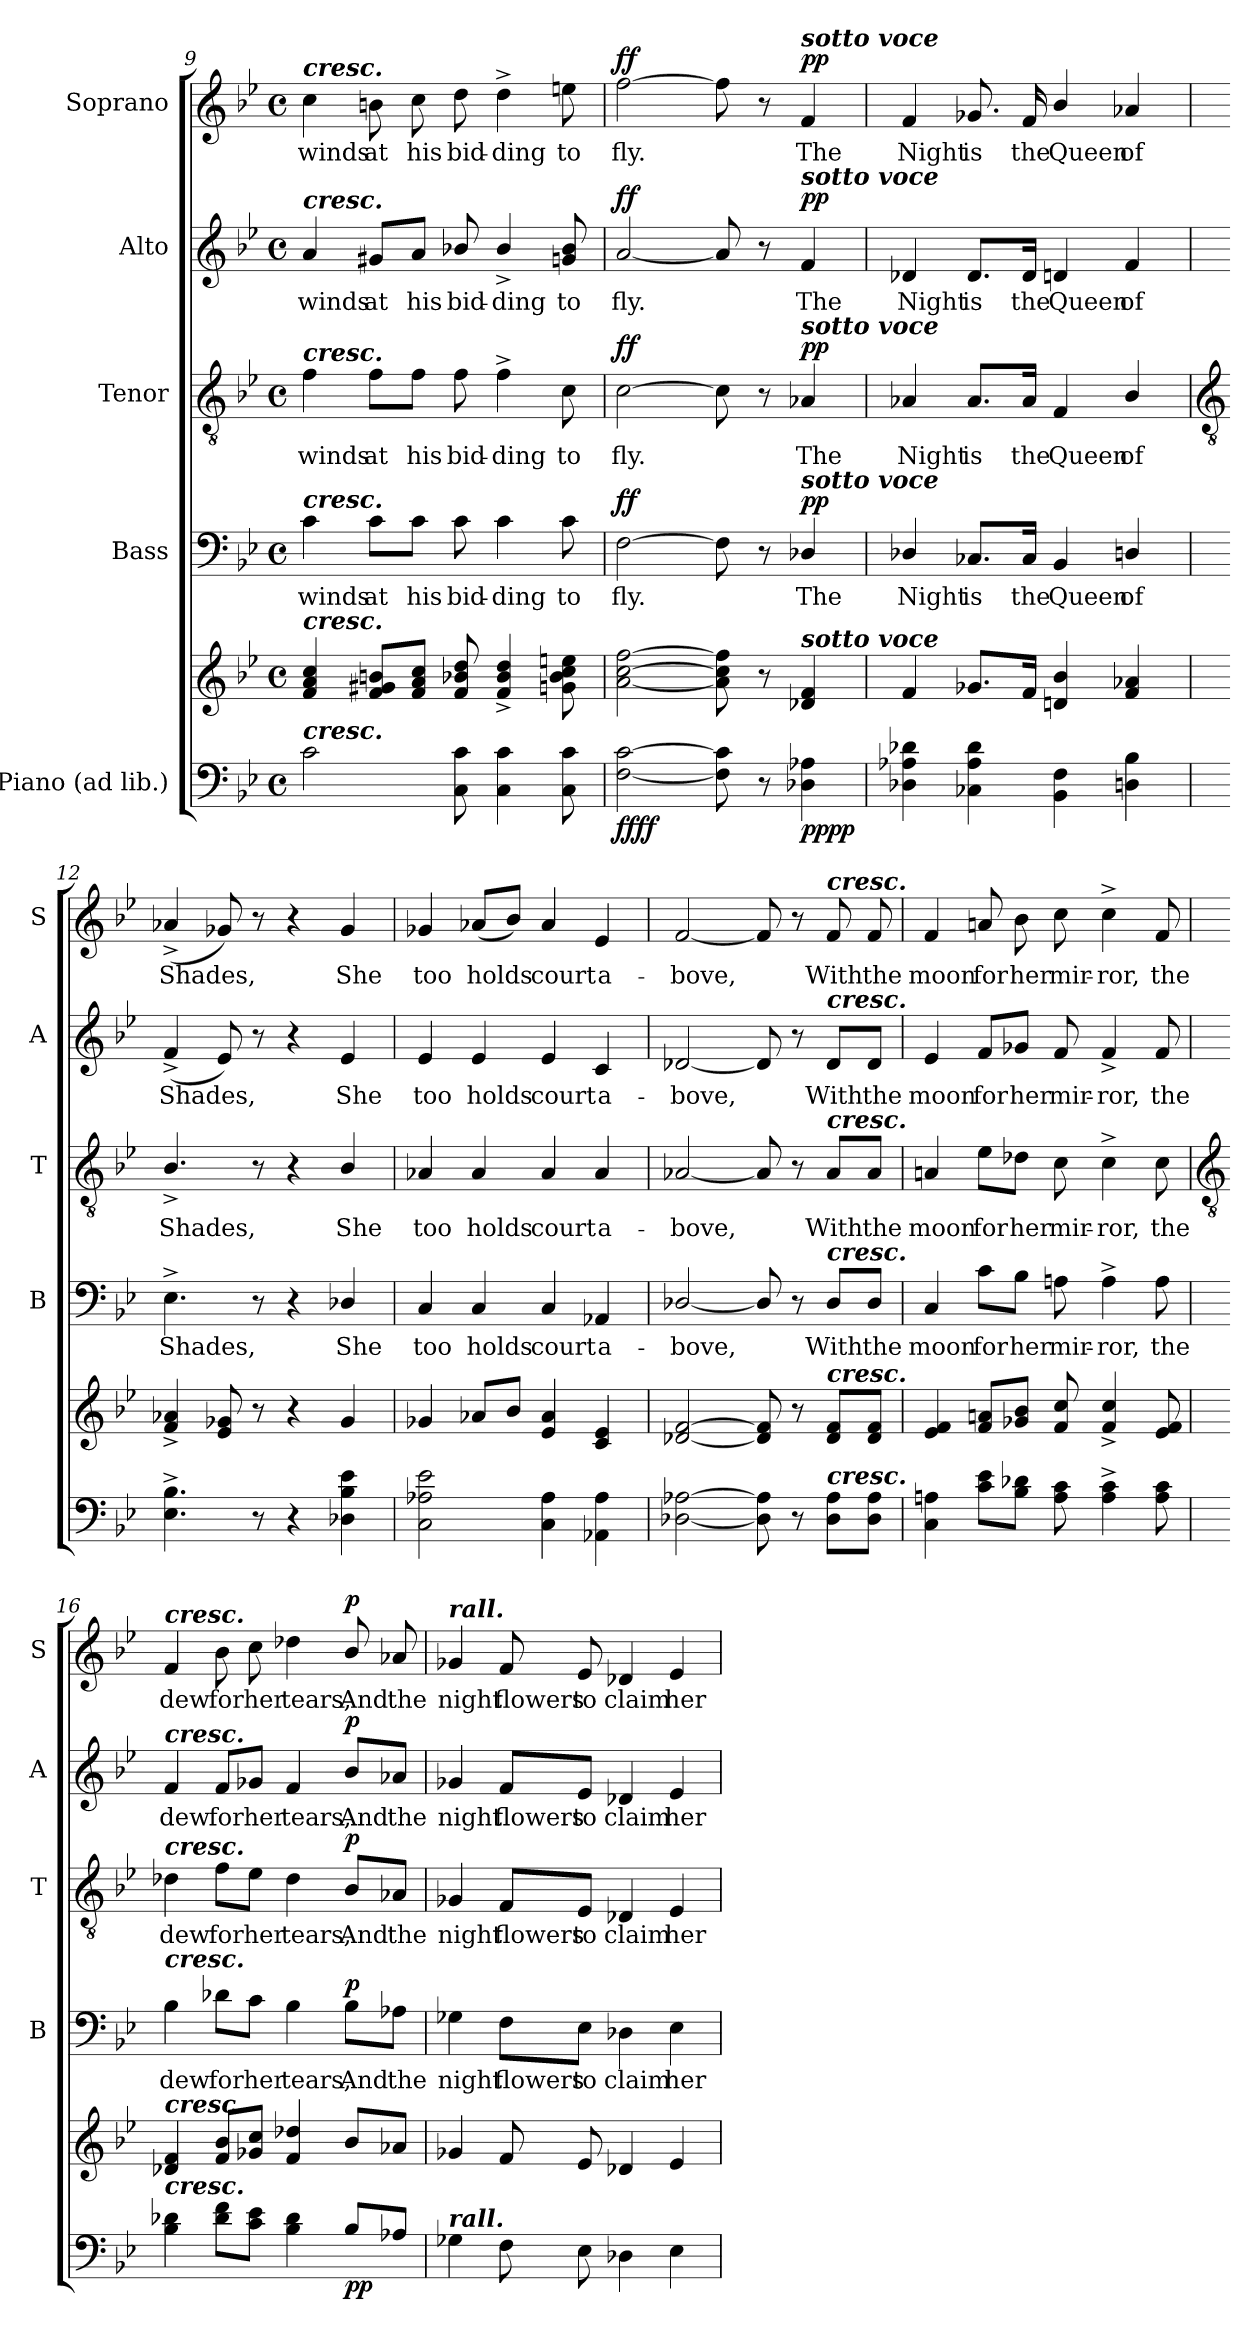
**kern	**kern	**dynam	**kern	**text	**dynam	**kern	**text	**dynam	**kern	**text	**dynam	**kern	**text	**dynam
*part5	*part5	*part5	*part4	*part4	*part4	*part3	*part3	*part3	*part2	*part2	*part2	*part1	*part1	*part1
*staff6	*staff5	*staff5/6	*staff4	*staff4	*staff4	*staff3	*staff3	*staff3	*staff2	*staff2	*staff2	*staff1	*staff1	*staff1
*I"Piano (ad lib.)	*	*	*I"Bass	*	*	*I"Tenor	*	*	*I"Alto	*	*	*I"Soprano	*	*
*	*	*	*I'B	*	*	*I'T	*	*	*I'A	*	*	*I'S	*	*
*clefF4	*clefG2	*	*clefF4	*	*	*clefGv2	*	*	*clefG2	*	*	*clefG2	*	*
*k[b-e-]	*k[b-e-]	*	*k[b-e-]	*	*	*k[b-e-]	*	*	*k[b-e-]	*	*	*k[b-e-]	*	*
*B-:	*B-:	*	*B-:	*	*	*B-:	*	*	*B-:	*	*	*B-:	*	*
*M4/4	*M4/4	*	*M4/4	*	*	*M4/4	*	*	*M4/4	*	*	*M4/4	*	*
*met(c)	*met(c)	*	*met(c)	*	*	*met(c)	*	*	*met(c)	*	*	*met(c)	*	*
=9	=9	=9	=9	=9	=9	=9	=9	=9	=9	=9	=9	=9	=9	=9
!	!	!	!	!	!	!	!	!	!	!	!	!LO:TX:a:Bi:t=cresc.	!	!
!	!	!	!	!	!	!	!	!	!LO:TX:a:Bi:t=cresc.	!	!	!	!	!
!	!	!	!	!	!	!LO:TX:a:Bi:t=cresc.	!	!	!	!	!	!	!	!
!	!	!	!LO:TX:a:Bi:t=cresc.	!	!	!	!	!	!	!	!	!	!	!
!	!LO:TX:a:Bi:t=cresc.	!	!	!	!	!	!	!	!	!	!	!	!	!
!LO:TX:a:Bi:t=cresc.	!	!	!	!	!	!	!	!	!	!	!	!	!	!
!	!	!	!	!LO:LY:b	!	!	!LO:LY:b	!	!	!LO:LY:b	!	!	!LO:LY:b	!
2c	4f 4a 4cc	.	4c	winds	.	4f	winds	.	4a	winds	.	4cc	winds	.
!	!	!	!	!LO:LY:b	!	!	!LO:LY:b	!	!	!LO:LY:b	!	!	!LO:LY:b	!
.	8f 8g#X 8bnL	.	8c\L	at	.	8f\L	at	.	8g#X/L	at	.	8bn	at	.
!	!	!	!	!LO:LY:b	!	!	!LO:LY:b	!	!	!LO:LY:b	!	!	!LO:LY:b	!
.	8f 8a 8ccJ	.	8c\J	his	.	8f\J	his	.	8a/J	his	.	8cc	his	.
!	!	!	!	!LO:LY:b	!	!	!LO:LY:b	!	!	!LO:LY:b	!	!	!LO:LY:b	!
8C 8c	8f 8b-X 8dd	.	8c	bid-	.	8f\	bid-	.	8b-X/	bid-	.	8dd	bid-	.
!	!	!	!	!LO:LY:b	!	!	!LO:LY:b	!	!	!LO:LY:b	!	!	!LO:LY:b	!
4C 4c	4f^ 4b-^ 4dd^	.	4c	-ding	.	4f^\	-ding	.	4b-^/	-ding	.	4dd^	-ding	.
!	!	!	!	!LO:LY:b	!	!	!LO:LY:b	!	!	!LO:LY:b	!	!	!LO:LY:b	!
8C 8c	8gn 8b- 8cc 8een	.	8c	to	.	8c	to	.	8gn 8b-	to	.	8een	to	.
=10	=10	=10	=10	=10	=10	=10	=10	=10	=10	=10	=10	=10	=10	=10
!	!	!LO:DY:b=2	!	!LO:LY:b	!	!	!LO:LY:b	!	!	!LO:LY:b	!	!	!LO:LY:b	!
!	!	!LO:DY:n=1:b	!	!	!LO:DY:b	!	!	!LO:DY:b	!	!	!LO:DY:b	!	!	!LO:DY:b
[2F [2c	[2a [2cc [2ff	ff ff	[2F	fly.	ff	[2c	fly.	ff	[2a	fly.	ff	[2ff	fly.	ff
8F] 8c]	8a] 8cc] 8ff]	.	8F]	.	.	8c]	.	.	8a]	.	.	8ff]	.	.
8r	8r	.	8r	.	.	8r	.	.	8r	.	.	8r	.	.
!	!	!	!	!	!	!	!	!	!	!	!	!LO:TX:a:Bi:t=sotto voce	!	!
!	!	!	!	!	!	!	!	!	!LO:TX:a:Bi:t=sotto voce	!	!	!	!	!
!	!	!	!	!	!	!LO:TX:a:Bi:t=sotto voce	!	!	!	!	!	!	!	!
!	!	!	!LO:TX:a:Bi:t=sotto voce	!	!	!	!	!	!	!	!	!	!	!
!	!LO:TX:a:Bi:t=sotto voce	!	!	!	!	!	!	!	!	!	!	!	!	!
!	!	!LO:DY:n=2:b=2	!	!LO:LY:b	!	!	!LO:LY:b	!	!	!LO:LY:b	!	!	!LO:LY:b	!
!	!	!LO:DY:n=3:b	!	!	!LO:DY:b	!	!	!LO:DY:b	!	!	!LO:DY:b	!	!	!LO:DY:b
4D-X\ 4A-X\	4d-X 4f	pp pp	4D-X/	The	pp	4A-X	The	pp	4f	The	pp	4f	The	pp
=11	=11	=11	=11	=11	=11	=11	=11	=11	=11	=11	=11	=11	=11	=11
!	!	!	!	!LO:LY:b	!	!	!LO:LY:b	!	!	!LO:LY:b	!	!	!LO:LY:b	!
4D-X\ 4A-X\ 4d-X\	4f	.	4D-X/	Night	.	4A-X	Night	.	4d-X	Night	.	4f	Night	.
!	!	!	!	!LO:LY:b	!	!	!LO:LY:b	!	!	!LO:LY:b	!	!	!LO:LY:b	!
4C-X 4A- 4d-	8.g-XL	.	8.C-X/L	is	.	8.A-/L	is	.	8.d-/L	is	.	8.g-X	is	.
!	!	!	!	!LO:LY:b	!	!	!LO:LY:b	!	!	!LO:LY:b	!	!	!LO:LY:b	!
.	16fJ	.	16C-/Jk	the	.	16A-/Jk	the	.	16d-/Jk	the	.	16f	the	.
!	!	!	!	!LO:LY:b	!	!	!LO:LY:b	!	!	!LO:LY:b	!	!	!LO:LY:b	!
4BB- 4F	4dn/ 4b-/	.	4BB-	Queen	.	4F	Queen	.	4dn	Queen	.	4b-/	Queen	.
!	!	!	!	!LO:LY:b	!	!	!LO:LY:b	!	!	!LO:LY:b	!	!	!LO:LY:b	!
4Dn\ 4B-\	4f 4a-X	.	4Dn/	of	.	4B-/	of	.	4f	of	.	4a-X	of	.
!!LO:LB:g=z
=12	=12	=12	=12	=12	=12	=12	=12	=12	=12	=12	=12	=12	=12	=12
*	*	*	*	*	*	*clefGv2	*	*	*	*	*	*	*	*
!	!	!	!	!LO:LY:b	!	!	!LO:LY:b	!	!	!LO:LY:b	!	!	!LO:LY:b	!
4.E-\^ 4.B-\^	4f^ 4a-X^	.	4.E-^\	Shades,	.	4.B-^/	Shades,	.	(<4f^	Shades,	.	(<4a-X^	Shades,	.
.	8e- 8g-X	.	.	.	.	.	.	.	8e-)	.	.	8g-X)	.	.
8r	8r	.	8r	.	.	8r	.	.	8r	.	.	8r	.	.
4r	4r	.	4r	.	.	4r	.	.	4r	.	.	4r	.	.
!	!	!	!	!LO:LY:b	!	!	!LO:LY:b	!	!	!LO:LY:b	!	!	!LO:LY:b	!
4D-X\ 4B-\ 4e-\	4g-	.	4D-X/	She	.	4B-/	She	.	4e-	She	.	4g-	She	.
=13	=13	=13	=13	=13	=13	=13	=13	=13	=13	=13	=13	=13	=13	=13
!	!	!	!	!LO:LY:b	!	!	!LO:LY:b	!	!	!LO:LY:b	!	!	!LO:LY:b	!
2C 2A-X 2e-	4g-X	.	4C	too	.	4A-X	too	.	4e-	too	.	4g-X	too	.
!	!	!	!	!LO:LY:b	!	!	!LO:LY:b	!	!	!LO:LY:b	!	!	!LO:LY:b	!
.	8a-XL	.	4C	holds	.	4A-	holds	.	4e-	holds	.	(<8a-XL	holds	.
.	8b-J	.	.	.	.	.	.	.	.	.	.	8b-J)	.	.
!	!	!	!	!LO:LY:b	!	!	!LO:LY:b	!	!	!LO:LY:b	!	!	!LO:LY:b	!
4C 4A-	4e- 4a-	.	4C	court	.	4A-	court	.	4e-	court	.	4a-	court	.
!	!	!	!	!LO:LY:b	!	!	!LO:LY:b	!	!	!LO:LY:b	!	!	!LO:LY:b	!
4AA-X 4A-	4c 4e-	.	4AA-X	a-	.	4A-	a-	.	4c	a-	.	4e-	a-	.
=14	=14	=14	=14	=14	=14	=14	=14	=14	=14	=14	=14	=14	=14	=14
!	!	!	!	!LO:LY:b	!	!	!LO:LY:b	!	!	!LO:LY:b	!	!	!LO:LY:b	!
[2D-X\ [2A-X\	[2d-X [2f	.	[2D-X/	-bove,	.	[2A-X	-bove,	.	[2d-X	-bove,	.	[2f	-bove,	.
8D-\] 8A-\]	8d-] 8f]	.	8D-/]	.	.	8A-]	.	.	8d-]	.	.	8f]	.	.
8r	8r	.	8r	.	.	8r	.	.	8r	.	.	8r	.	.
!	!	!	!	!	!	!	!	!	!	!	!	!LO:TX:a:Bi:t=cresc.	!	!
!	!	!	!	!	!	!	!	!	!LO:TX:a:Bi:t=cresc.	!	!	!	!	!
!	!	!	!	!	!	!LO:TX:a:Bi:t=cresc.	!	!	!	!	!	!	!	!
!	!	!	!LO:TX:a:Bi:t=cresc.	!	!	!	!	!	!	!	!	!	!	!
!	!LO:TX:a:Bi:t=cresc.	!	!	!	!	!	!	!	!	!	!	!	!	!
!LO:TX:a:Bi:t=cresc.	!	!	!	!	!	!	!	!	!	!	!	!	!	!
!	!	!	!	!LO:LY:b	!	!	!LO:LY:b	!	!	!LO:LY:b	!	!	!LO:LY:b	!
8D-\ 8A-\L	8d- 8fL	.	8D-/L	With	.	8A-/L	With	.	8d-/L	With	.	8f	With	.
!	!	!	!	!LO:LY:b	!	!	!LO:LY:b	!	!	!LO:LY:b	!	!	!LO:LY:b	!
8D-\ 8A-\J	8d- 8fJ	.	8D-/J	the	.	8A-/J	the	.	8d-/J	the	.	8f	the	.
=15	=15	=15	=15	=15	=15	=15	=15	=15	=15	=15	=15	=15	=15	=15
!	!	!	!	!LO:LY:b	!	!	!LO:LY:b	!	!	!LO:LY:b	!	!	!LO:LY:b	!
4C 4An	4e- 4f	.	4C	moon	.	4An	moon	.	4e-	moon	.	4f	moon	.
!	!	!	!	!LO:LY:b	!	!	!LO:LY:b	!	!	!LO:LY:b	!	!	!LO:LY:b	!
8c 8e-L	8f 8anL	.	8c\L	for	.	8e-\L	for	.	8f/L	for	.	8an	for	.
!	!	!	!	!LO:LY:b	!	!	!LO:LY:b	!	!	!LO:LY:b	!	!	!LO:LY:b	!
8B- 8d-XJ	8g-X 8b-J	.	8B-\J	her	.	8d-X\J	her	.	8g-X/J	her	.	8b-	her	.
!	!	!	!	!LO:LY:b	!	!	!LO:LY:b	!	!	!LO:LY:b	!	!	!LO:LY:b	!
8A 8c	8f 8cc	.	8An	mir-	.	8c	mir-	.	8f	mir-	.	8cc	mir-	.
!	!	!	!	!LO:LY:b	!	!	!LO:LY:b	!	!	!LO:LY:b	!	!	!LO:LY:b	!
4A^ 4c^	4f^ 4cc^	.	4A^	-ror,	.	4c^	-ror,	.	4f^	-ror,	.	4cc^	-ror,	.
!	!	!	!	!LO:LY:b	!	!	!LO:LY:b	!	!	!LO:LY:b	!	!	!LO:LY:b	!
8A 8c	8e- 8f	.	8A	the	.	8c	the	.	8f	the	.	8f	the	.
!!LO:LB:g=z
=16	=16	=16	=16	=16	=16	=16	=16	=16	=16	=16	=16	=16	=16	=16
*	*	*	*	*	*	*clefGv2	*	*	*	*	*	*	*	*
!	!	!	!	!	!	!	!	!	!	!	!	!LO:TX:a:Bi:t=cresc.	!	!
!	!	!	!	!	!	!	!	!	!LO:TX:a:Bi:t=cresc.	!	!	!	!	!
!	!	!	!	!	!	!LO:TX:a:Bi:t=cresc.	!	!	!	!	!	!	!	!
!	!	!	!LO:TX:a:Bi:t=cresc.	!	!	!	!	!	!	!	!	!	!	!
!	!LO:TX:a:Bi:t=cresc.	!	!	!	!	!	!	!	!	!	!	!	!	!
!LO:TX:a:Bi:t=cresc.	!	!	!	!	!	!	!	!	!	!	!	!	!	!
!	!	!	!	!LO:LY:b	!	!	!LO:LY:b	!	!	!LO:LY:b	!	!	!LO:LY:b	!
4B- 4d-X	4d-X 4f	.	4B-	dew	.	4d-X	dew	.	4f	dew	.	4f	dew	.
!	!	!	!	!LO:LY:b	!	!	!LO:LY:b	!	!	!LO:LY:b	!	!	!LO:LY:b	!
8d- 8fL	8f 8b-L	.	8d-X\L	for	.	8f\L	for	.	8f/L	for	.	8b-	for	.
!	!	!	!	!LO:LY:b	!	!	!LO:LY:b	!	!	!LO:LY:b	!	!	!LO:LY:b	!
8c 8e-J	8g-X 8ccJ	.	8c\J	her	.	8e-\J	her	.	8g-X/J	her	.	8cc	her	.
!	!	!	!	!LO:LY:b	!	!	!LO:LY:b	!	!	!LO:LY:b	!	!	!LO:LY:b	!
4B- 4d-	4f 4dd-X	.	4B-	tears,	.	4d-	tears,	.	4f	tears,	.	4dd-X	tears,	.
!	!	!LO:DY:b=2	!	!LO:LY:b	!	!	!LO:LY:b	!	!	!LO:LY:b	!	!	!LO:LY:b	!
!	!	!LO:DY:n=1:b	!	!	!LO:DY:b	!	!	!LO:DY:b	!	!	!LO:DY:b	!	!	!LO:DY:b
8B-\L	8b-/L	p p	8B-\L	And	p	8B-/L	And	p	8b-/L	And	p	8b-/	And	p
!	!	!	!	!LO:LY:b	!	!	!LO:LY:b	!	!	!LO:LY:b	!	!	!LO:LY:b	!
8A-X/J	8a-XJ	.	8A-X\J	the	.	8A-X/J	the	.	8a-X/J	the	.	8a-X	the	.
=17	=17	=17	=17	=17	=17	=17	=17	=17	=17	=17	=17	=17	=17	=17
!	!	!	!	!	!	!	!	!	!	!	!	!LO:TX:a:Bi:t=rall.	!	!
!LO:TX:a:Bi:t=rall.	!	!	!	!	!	!	!	!	!	!	!	!	!	!
!	!	!	!	!LO:LY:b	!	!	!LO:LY:b	!	!	!LO:LY:b	!	!	!LO:LY:b	!
4G-X	4g-X	.	4G-X	night	.	4G-X	night	.	4g-X	night	.	4g-X	night	.
!	!	!	!	!LO:LY:b	!	!	!LO:LY:b	!	!	!LO:LY:b	!	!	!LO:LY:b	!
8F	8f	.	8F\L	flowers	.	8F/L	flowers	.	8f/L	flowers	.	8f	flowers	.
!	!	!	!	!LO:LY:b	!	!	!LO:LY:b	!	!	!LO:LY:b	!	!	!LO:LY:b	!
8E-	8e-	.	8E-\J	to	.	8E-/J	to	.	8e-/J	to	.	8e-	to	.
!	!	!	!	!LO:LY:b	!	!	!LO:LY:b	!	!	!LO:LY:b	!	!	!LO:LY:b	!
4D-X	4d-X	.	4D-X	claim	.	4D-X	claim	.	4d-X	claim	.	4d-X	claim	.
!	!	!	!	!LO:LY:b	!	!	!LO:LY:b	!	!	!LO:LY:b	!	!	!LO:LY:b	!
4E-	4e-	.	4E-	her	.	4E-	her	.	4e-	her	.	4e-	her	.
=	=	=	=	=	=	=	=	=	=	=	=	=	=	=
*-	*-	*-	*-	*-	*-	*-	*-	*-	*-	*-	*-	*-	*-	*-
